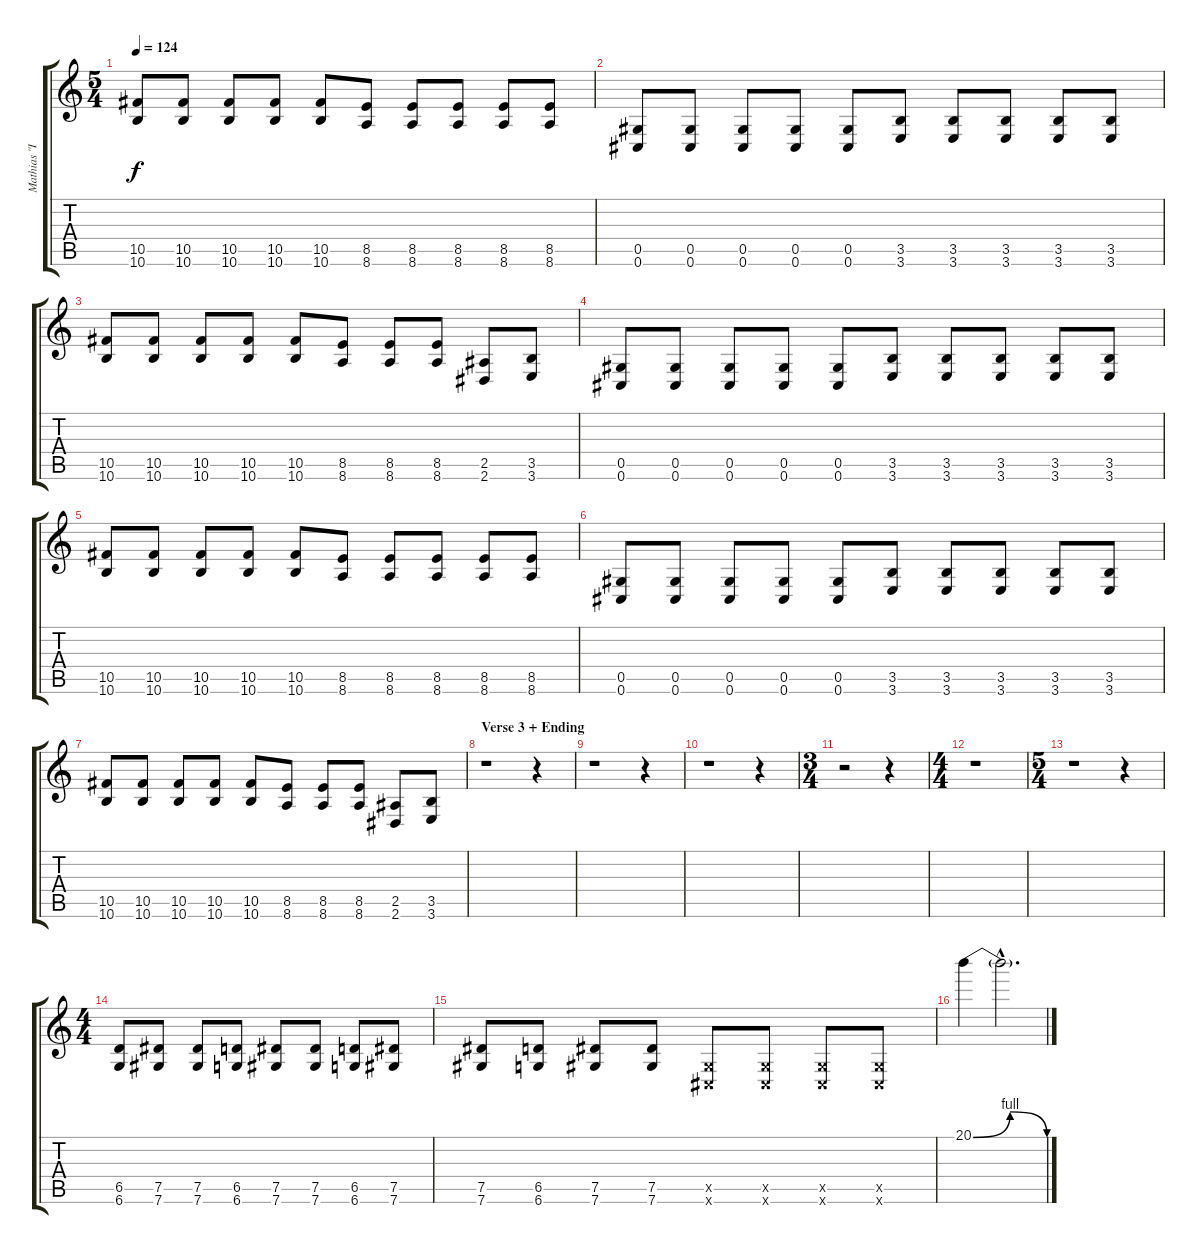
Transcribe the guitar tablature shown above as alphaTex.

\track ("Mathias \"IA\" Eklund" "Mathias \"I") {instrument distortionguitar}
\staff {score tabs}
\tuning (Eb4 Bb3 Gb3 Db3 Ab2 Db2) {hide}
\ts (5 4)
\tempo 124
\clef g2
\ks c
(10.5 10.6).8{dy f} (10.5 10.6).8 (10.5 10.6).8 (10.5 10.6).8 (10.5 10.6).8 (8.5 8.6).8 (8.5 8.6).8 (8.5 8.6).8 (8.5 8.6).8 (8.5 8.6).8 |
(0.5 0.6).8 (0.5 0.6).8 (0.5 0.6).8 (0.5 0.6).8 (0.5 0.6).8 (3.5 3.6).8 (3.5 3.6).8 (3.5 3.6).8 (3.5 3.6).8 (3.5 3.6).8 |
(10.5 10.6).8 (10.5 10.6).8 (10.5 10.6).8 (10.5 10.6).8 (10.5 10.6).8 (8.5 8.6).8 (8.5 8.6).8 (8.5 8.6).8 (2.5 2.6).8 (3.5 3.6).8 |
(0.5 0.6).8 (0.5 0.6).8 (0.5 0.6).8 (0.5 0.6).8 (0.5 0.6).8 (3.5 3.6).8 (3.5 3.6).8 (3.5 3.6).8 (3.5 3.6).8 (3.5 3.6).8 |
(10.5 10.6).8 (10.5 10.6).8 (10.5 10.6).8 (10.5 10.6).8 (10.5 10.6).8 (8.5 8.6).8 (8.5 8.6).8 (8.5 8.6).8 (8.5 8.6).8 (8.5 8.6).8 |
(0.5 0.6).8 (0.5 0.6).8 (0.5 0.6).8 (0.5 0.6).8 (0.5 0.6).8 (3.5 3.6).8 (3.5 3.6).8 (3.5 3.6).8 (3.5 3.6).8 (3.5 3.6).8 |
(10.5 10.6).8 (10.5 10.6).8 (10.5 10.6).8 (10.5 10.6).8 (10.5 10.6).8 (8.5 8.6).8 (8.5 8.6).8 (8.5 8.6).8 (2.5 2.6).8 (3.5 3.6).8 |
\section ("" "Verse 3 + Ending")
r.1 r.4 |
r.1 r.4 |
r.1 r.4 |
\ts (3 4)
r.2 r.4 |
\ts (4 4)
r.1 |
\ts (5 4)
r.1 r.4 |
\ts (4 4)
(6.5 6.6).8 (7.5 7.6).8 (7.5 7.6).8 (6.5 6.6).8 (7.5 7.6).8 (7.5 7.6).8 (6.5 6.6).8 (7.5 7.6).8 |
(7.5 7.6).8 (6.5 6.6).8 (7.5 7.6).8 (7.5 7.6).8 (0.5{x} 0.6{x}).8 (0.5{x} 0.6{x}).8 (0.5{x} 0.6{x}).8 (0.5{x} 0.6{x}).8 |
20.1{be (bendrelease 0 0 15 4 30 4 60 0)}.4 20.1{hac t}.2{d}
